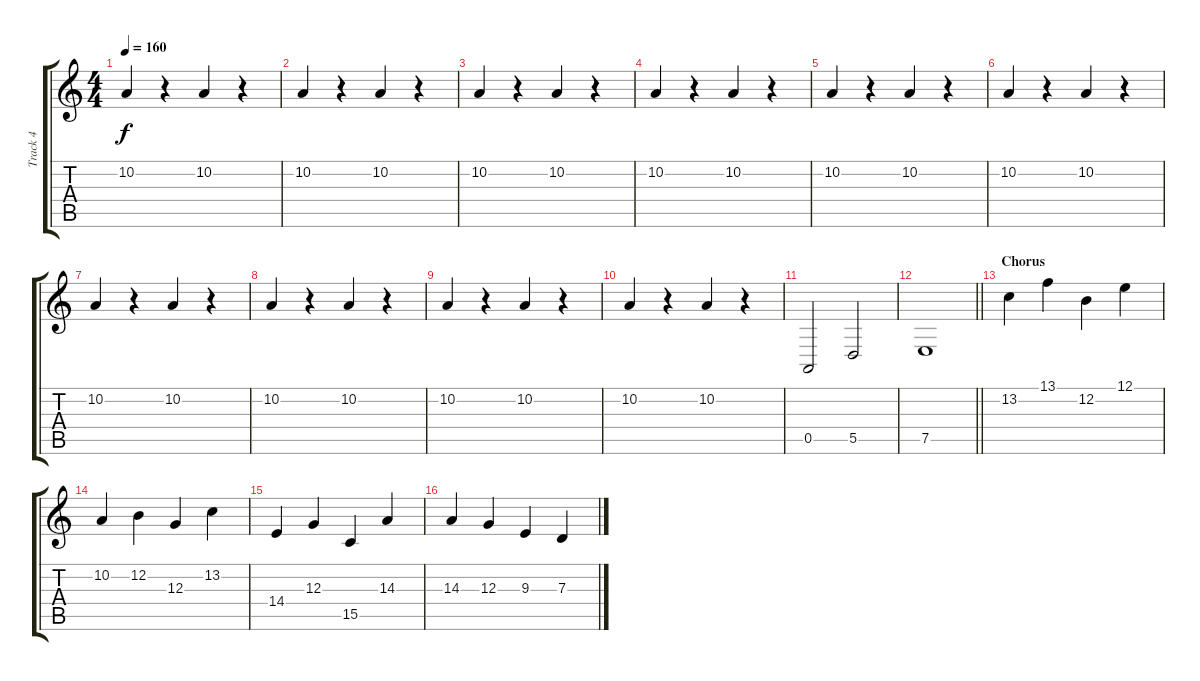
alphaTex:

\track ("Track 4" "Track 4") {instrument lead1square}
\staff {score tabs}
\tuning (E4 B3 G3 D3 A2 E2) {hide}
\ts (4 4)
\tempo 160
\clef g2
\ks c
10.2.4{dy f} r.4 10.2.4 r.4 |
10.2.4 r.4 10.2.4 r.4 |
10.2.4 r.4 10.2.4 r.4 |
10.2.4 r.4 10.2.4 r.4 |
10.2.4 r.4 10.2.4 r.4 |
10.2.4 r.4 10.2.4 r.4 |
10.2.4 r.4 10.2.4 r.4 |
10.2.4 r.4 10.2.4 r.4 |
10.2.4 r.4 10.2.4 r.4 |
10.2.4 r.4 10.2.4 r.4 |
0.5.2 5.5.2 |
\barLineRight lightlight
7.5.1 |
\section ("" "Chorus")
13.2.4 13.1.4 12.2.4 12.1.4 |
10.2.4 12.2.4 12.3.4 13.2.4 |
14.4.4 12.3.4 15.5.4 14.3.4 |
14.3.4 12.3.4 9.3.4 7.3.4
